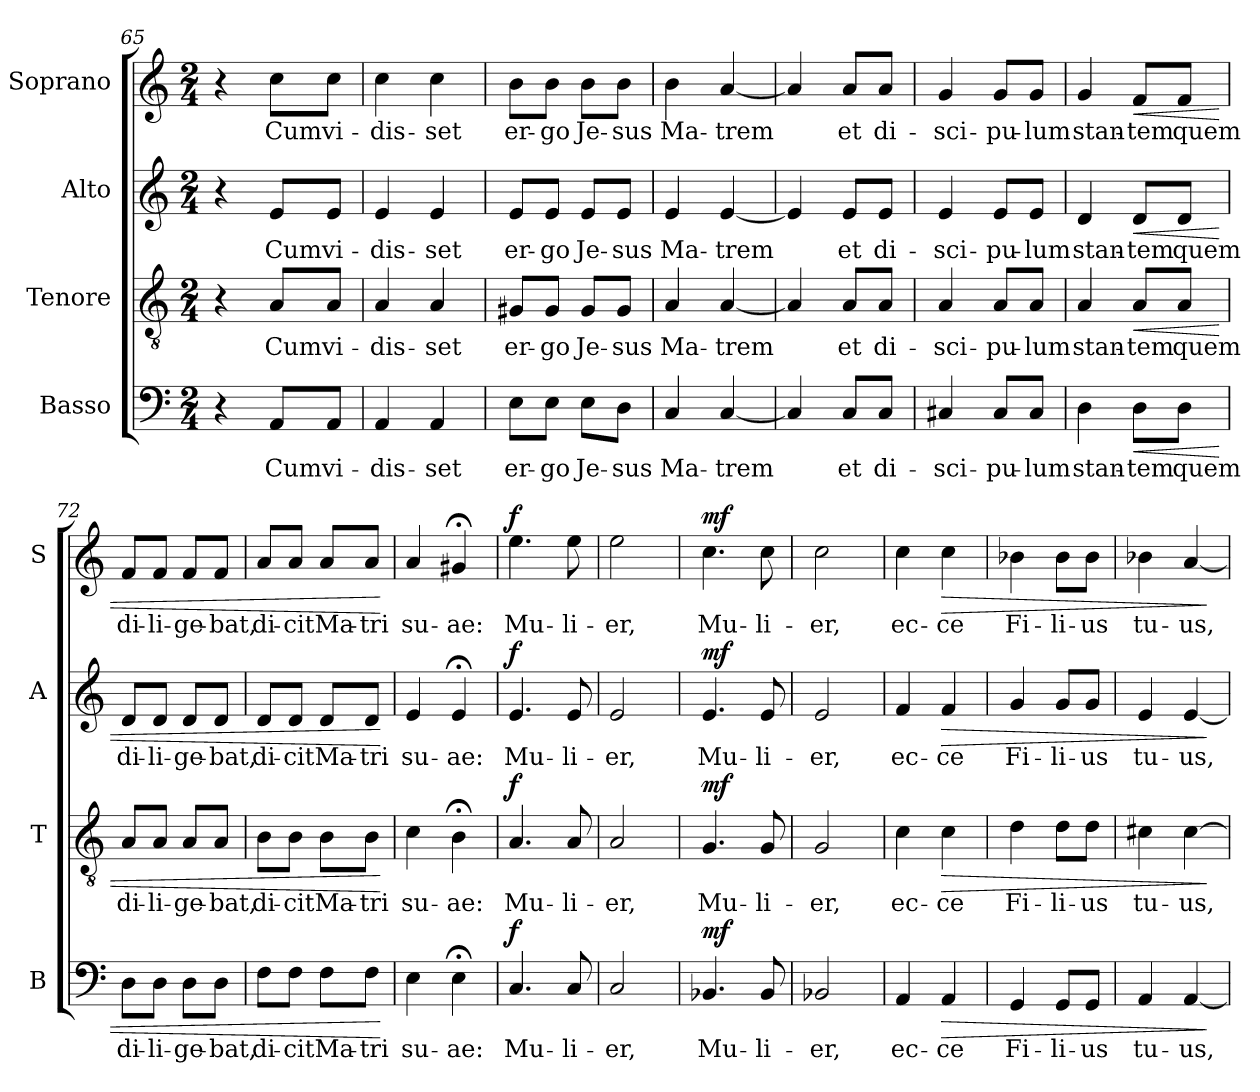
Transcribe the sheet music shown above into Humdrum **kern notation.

**kern	**text	**dynam	**kern	**text	**dynam	**kern	**text	**dynam	**kern	**text	**dynam
*part4	*part4	*part4	*part3	*part3	*part3	*part2	*part2	*part2	*part1	*part1	*part1
*staff4	*staff4	*staff4	*staff3	*staff3	*staff3	*staff2	*staff2	*staff2	*staff1	*staff1	*staff1
*I"Basso	*	*	*I"Tenore	*	*	*I"Alto	*	*	*I"Soprano	*	*
*I'B	*	*	*I'T	*	*	*I'A	*	*	*I'S	*	*
*clefF4	*	*	*clefGv2	*	*	*clefG2	*	*	*clefG2	*	*
*k[]	*	*	*k[]	*	*	*k[]	*	*	*k[]	*	*
*C:	*	*	*C:	*	*	*C:	*	*	*C:	*	*
*M2/4	*	*	*M2/4	*	*	*M2/4	*	*	*M2/4	*	*
=65	=65	=65	=65	=65	=65	=65	=65	=65	=65	=65	=65
4r	.	.	4r	.	.	4r	.	.	4r	.	.
!	!LO:LY:b	!	!	!LO:LY:b	!	!	!LO:LY:b	!	!	!LO:LY:b	!
8AA/L	Cum	.	8A/L	Cum	.	8e/L	Cum	.	8cc\L	Cum	.
!	!LO:LY:b	!	!	!LO:LY:b	!	!	!LO:LY:b	!	!	!LO:LY:b	!
8AA/J	vi-	.	8A/J	vi-	.	8e/J	vi-	.	8cc\J	vi-	.
=66	=66	=66	=66	=66	=66	=66	=66	=66	=66	=66	=66
!	!LO:LY:b	!	!	!LO:LY:b	!	!	!LO:LY:b	!	!	!LO:LY:b	!
4AA/	-dis-	.	4A/	-dis-	.	4e/	-dis-	.	4cc\	-dis-	.
!	!LO:LY:b	!	!	!LO:LY:b	!	!	!LO:LY:b	!	!	!LO:LY:b	!
4AA/	-set	.	4A/	-set	.	4e/	-set	.	4cc\	-set	.
=67	=67	=67	=67	=67	=67	=67	=67	=67	=67	=67	=67
!	!LO:LY:b	!	!	!LO:LY:b	!	!	!LO:LY:b	!	!	!LO:LY:b	!
8E\L	er-	.	8G#X/L	er-	.	8e/L	er-	.	8b\L	er-	.
!	!LO:LY:b	!	!	!LO:LY:b	!	!	!LO:LY:b	!	!	!LO:LY:b	!
8E\J	-go	.	8G#/J	-go	.	8e/J	-go	.	8b\J	-go	.
!	!LO:LY:b	!	!	!LO:LY:b	!	!	!LO:LY:b	!	!	!LO:LY:b	!
8E\L	Je-	.	8G#/L	Je-	.	8e/L	Je-	.	8b\L	Je-	.
!	!LO:LY:b	!	!	!LO:LY:b	!	!	!LO:LY:b	!	!	!LO:LY:b	!
8D\J	-sus	.	8G#/J	-sus	.	8e/J	-sus	.	8b\J	-sus	.
=68	=68	=68	=68	=68	=68	=68	=68	=68	=68	=68	=68
!	!LO:LY:b	!	!	!LO:LY:b	!	!	!LO:LY:b	!	!	!LO:LY:b	!
4C/	Ma-	.	4A/	Ma-	.	4e/	Ma-	.	4b\	Ma-	.
!	!LO:LY:b	!	!	!LO:LY:b	!	!	!LO:LY:b	!	!	!LO:LY:b	!
[<4C/	-trem	.	[<4A/	-trem	.	[<4e/	-trem	.	[<4a/	-trem	.
=69	=69	=69	=69	=69	=69	=69	=69	=69	=69	=69	=69
4C/]	.	.	4A/]	.	.	4e/]	.	.	4a/]	.	.
!	!LO:LY:b	!	!	!LO:LY:b	!	!	!LO:LY:b	!	!	!LO:LY:b	!
8C/L	et	.	8A/L	et	.	8e/L	et	.	8a/L	et	.
!	!LO:LY:b	!	!	!LO:LY:b	!	!	!LO:LY:b	!	!	!LO:LY:b	!
8C/J	di-	.	8A/J	di-	.	8e/J	di-	.	8a/J	di-	.
!!LO:LB:g=z
=70	=70	=70	=70	=70	=70	=70	=70	=70	=70	=70	=70
!	!LO:LY:b	!	!	!LO:LY:b	!	!	!LO:LY:b	!	!	!LO:LY:b	!
4C#X/	-sci-	.	4A/	-sci-	.	4e/	-sci-	.	4g/	-sci-	.
!	!LO:LY:b	!	!	!LO:LY:b	!	!	!LO:LY:b	!	!	!LO:LY:b	!
8C#/L	-pu-	.	8A/L	-pu-	.	8e/L	-pu-	.	8g/L	-pu-	.
!	!LO:LY:b	!	!	!LO:LY:b	!	!	!LO:LY:b	!	!	!LO:LY:b	!
8C#/J	-lum	.	8A/J	-lum	.	8e/J	-lum	.	8g/J	-lum	.
=71	=71	=71	=71	=71	=71	=71	=71	=71	=71	=71	=71
!	!LO:LY:b	!	!	!LO:LY:b	!	!	!LO:LY:b	!	!	!LO:LY:b	!
4D\	stan-	.	4A/	stan-	.	4d/	stan-	.	4g/	stan-	.
!	!LO:LY:b	!LO:HP:b	!	!LO:LY:b	!LO:HP:b	!	!LO:LY:b	!LO:HP:b	!	!LO:LY:b	!LO:HP:b
8D\L	-tem	<	8A/L	-tem	<	8d/L	-tem	<	8f/L	-tem	<
!	!LO:LY:b	!	!	!LO:LY:b	!	!	!LO:LY:b	!	!	!LO:LY:b	!
8D\J	quem	.	8A/J	quem	.	8d/J	quem	.	8f/J	quem	.
=72	=72	=72	=72	=72	=72	=72	=72	=72	=72	=72	=72
!	!LO:LY:b	!	!	!LO:LY:b	!	!	!LO:LY:b	!	!	!LO:LY:b	!
8D\L	di-	.	8A/L	di-	.	8d/L	di-	.	8f/L	di-	.
!	!LO:LY:b	!	!	!LO:LY:b	!	!	!LO:LY:b	!	!	!LO:LY:b	!
8D\J	-li-	.	8A/J	-li-	.	8d/J	-li-	.	8f/J	-li-	.
!	!LO:LY:b	!	!	!LO:LY:b	!	!	!LO:LY:b	!	!	!LO:LY:b	!
8D\L	-ge-	.	8A/L	-ge-	.	8d/L	-ge-	.	8f/L	-ge-	.
!	!LO:LY:b	!	!	!LO:LY:b	!	!	!LO:LY:b	!	!	!LO:LY:b	!
8D\J	-bat,	.	8A/J	-bat,	.	8d/J	-bat,	.	8f/J	-bat,	.
=73	=73	=73	=73	=73	=73	=73	=73	=73	=73	=73	=73
!	!LO:LY:b	!	!	!LO:LY:b	!	!	!LO:LY:b	!	!	!LO:LY:b	!
8F\L	di-	.	8B\L	di-	.	8d/L	di-	.	8a/L	di-	.
!	!LO:LY:b	!	!	!LO:LY:b	!	!	!LO:LY:b	!	!	!LO:LY:b	!
8F\J	-cit	.	8B\J	-cit	.	8d/J	-cit	.	8a/J	-cit	.
!	!LO:LY:b	!	!	!LO:LY:b	!	!	!LO:LY:b	!	!	!LO:LY:b	!
8F\L	Ma-	.	8B\L	Ma-	.	8d/L	Ma-	.	8a/L	Ma-	.
!	!LO:LY:b	!	!	!LO:LY:b	!	!	!LO:LY:b	!	!	!LO:LY:b	!
8F\J	-tri	.	8B\J	-tri	.	8d/J	-tri	.	8a/J	-tri	.
.	.	[	.	.	[	.	.	[	.	.	[
=74	=74	=74	=74	=74	=74	=74	=74	=74	=74	=74	=74
!	!LO:LY:b	!	!	!LO:LY:b	!	!	!LO:LY:b	!	!	!LO:LY:b	!
4E\	su-	.	4c\	su-	.	4e/	su-	.	4a/	su-	.
!	!LO:LY:b	!	!	!LO:LY:b	!	!	!LO:LY:b	!	!	!LO:LY:b	!
4E;<\	-ae:	.	4B;<\	-ae:	.	4e;/	-ae:	.	4g#X;/	-ae:	.
!!LO:LB:g=z
=75	=75	=75	=75	=75	=75	=75	=75	=75	=75	=75	=75
!	!LO:LY:b	!LO:DY:a	!	!LO:LY:b	!LO:DY:a	!	!LO:LY:b	!LO:DY:a	!	!LO:LY:b	!LO:DY:a
4.C/	Mu-	f	4.A/	Mu-	f	4.e/	Mu-	f	4.ee\	Mu-	f
!	!LO:LY:b	!	!	!LO:LY:b	!	!	!LO:LY:b	!	!	!LO:LY:b	!
8C/	-li-	.	8A/	-li-	.	8e/	-li-	.	8ee\	-li-	.
=76	=76	=76	=76	=76	=76	=76	=76	=76	=76	=76	=76
!	!LO:LY:b	!	!	!LO:LY:b	!	!	!LO:LY:b	!	!	!LO:LY:b	!
2C/	-er,	.	2A/	-er,	.	2e/	-er,	.	2ee\	-er,	.
=77	=77	=77	=77	=77	=77	=77	=77	=77	=77	=77	=77
!	!LO:LY:b	!LO:DY:a	!	!LO:LY:b	!LO:DY:a	!	!LO:LY:b	!LO:DY:a	!	!LO:LY:b	!LO:DY:a
4.BB-X/	Mu-	mf	4.G/	Mu-	mf	4.e/	Mu-	mf	4.cc\	Mu-	mf
!	!LO:LY:b	!	!	!LO:LY:b	!	!	!LO:LY:b	!	!	!LO:LY:b	!
8BB-/	-li-	.	8G/	-li-	.	8e/	-li-	.	8cc\	-li-	.
=78	=78	=78	=78	=78	=78	=78	=78	=78	=78	=78	=78
!	!LO:LY:b	!	!	!LO:LY:b	!	!	!LO:LY:b	!	!	!LO:LY:b	!
2BB-X/	-er,	.	2G/	-er,	.	2e/	-er,	.	2cc\	-er,	.
=79	=79	=79	=79	=79	=79	=79	=79	=79	=79	=79	=79
!	!LO:LY:b	!	!	!LO:LY:b	!	!	!LO:LY:b	!	!	!LO:LY:b	!
4AA/	ec-	.	4c\	ec-	.	4f/	ec-	.	4cc\	ec-	.
!	!LO:LY:b	!LO:HP:b	!	!LO:LY:b	!LO:HP:b	!	!LO:LY:b	!LO:HP:b	!	!LO:LY:b	!LO:HP:b
4AA/	-ce	>	4c\	-ce	>	4f/	-ce	>	4cc\	-ce	>
=80	=80	=80	=80	=80	=80	=80	=80	=80	=80	=80	=80
!	!LO:LY:b	!	!	!LO:LY:b	!	!	!LO:LY:b	!	!	!LO:LY:b	!
4GG/	Fi-	.	4d\	Fi-	.	4g/	Fi-	.	4b-X\	Fi-	.
!	!LO:LY:b	!	!	!LO:LY:b	!	!	!LO:LY:b	!	!	!LO:LY:b	!
8GG/L	-li-	.	8d\L	-li-	.	8g/L	-li-	.	8b-\L	-li-	.
!	!LO:LY:b	!	!	!LO:LY:b	!	!	!LO:LY:b	!	!	!LO:LY:b	!
8GG/J	-us	.	8d\J	-us	.	8g/J	-us	.	8b-\J	-us	.
=81	=81	=81	=81	=81	=81	=81	=81	=81	=81	=81	=81
!	!LO:LY:b	!	!	!LO:LY:b	!	!	!LO:LY:b	!	!	!LO:LY:b	!
4AA/	tu-	.	4c#X\	tu-	.	4e/	tu-	.	4b-X\	tu-	.
!	!LO:LY:b	!	!	!LO:LY:b	!	!	!LO:LY:b	!	!	!LO:LY:b	!
[>4AA/	-us,	.	[>4c#\	-us,	.	[>4e/	-us,	.	[>4a/	-us,	.
.	.	]	.	.	]	.	.	]	.	.	]
=	=	=	=	=	=	=	=	=	=	=	=
*-	*-	*-	*-	*-	*-	*-	*-	*-	*-	*-	*-
